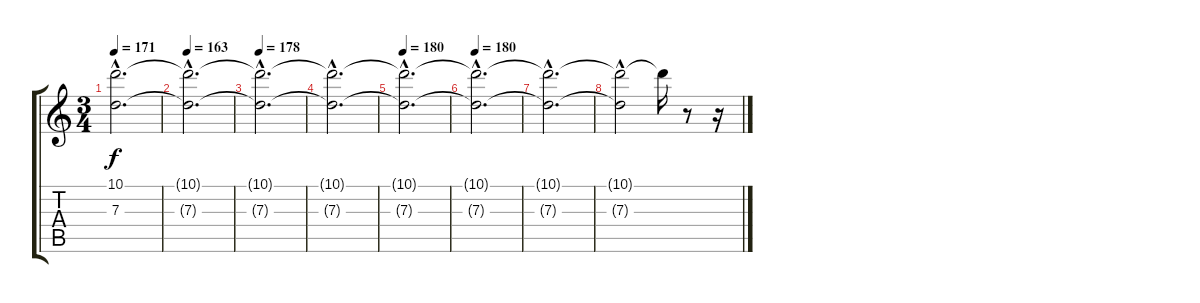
\track "" {instrument distortionguitar}
\staff {score tabs}
\tuning (E4 B3 G3 D3 A2 E2) {hide}
\ts (3 4)
\tempo 171
\clef g2
\ks c
(10.1{hac t} 7.3{hac t}).2{d dy f} |
\tempo 163
(10.1{hac t} 7.3{hac t}).2{d} |
\tempo 178
(10.1{hac t} 7.3{hac t}).2{d} |
(10.1{hac t} 7.3{hac t}).2{d} |
\tempo 180
(10.1{hac t} 7.3{hac t}).2{d} |
\tempo 180
(10.1{hac t} 7.3{hac t}).2{d} |
(10.1{hac t} 7.3{hac t}).2{d} |
(10.1{t} 7.3{hac t}).2 10.1{t}.16 r.8 r.16
